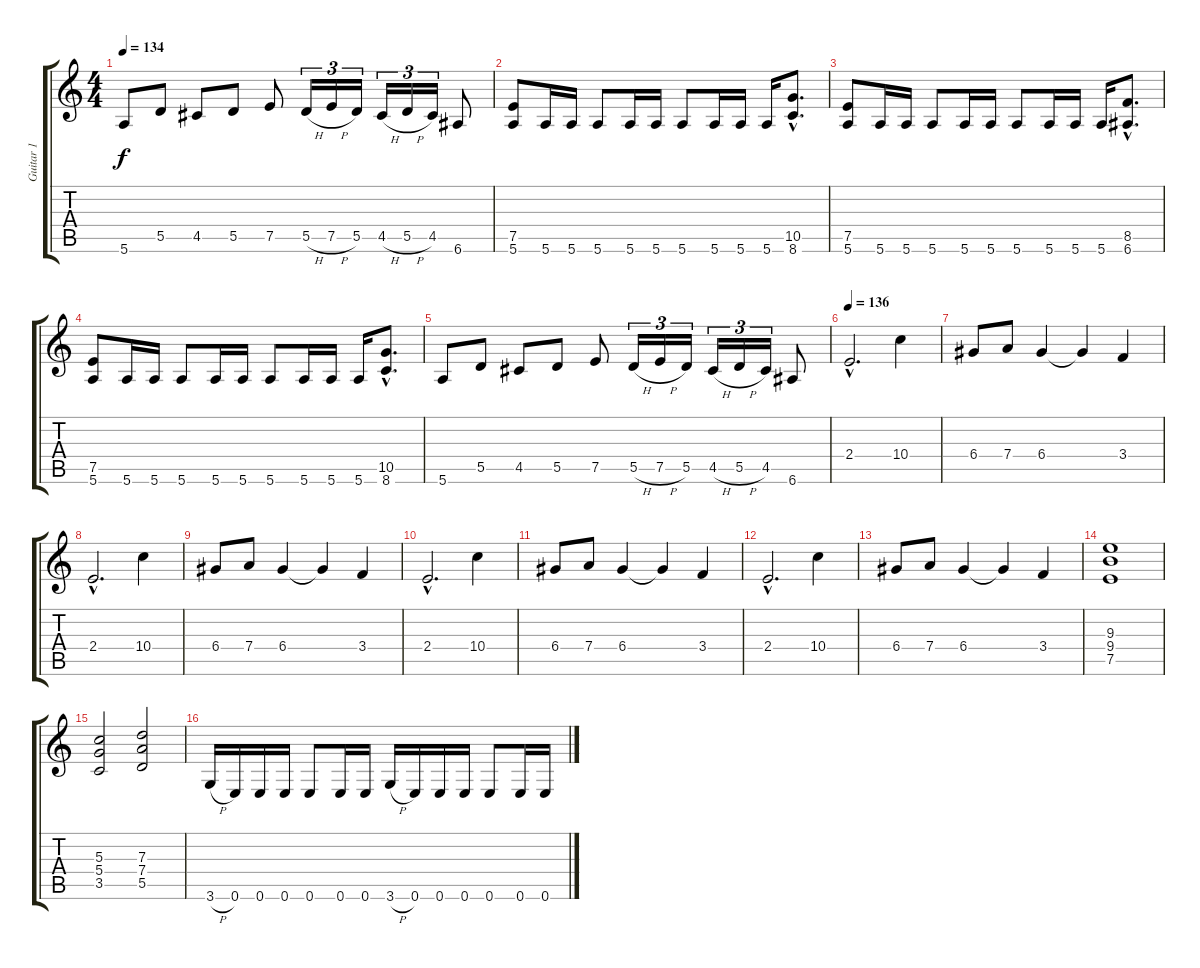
\track ("Guitar 1" "Guitar 1") {instrument distortionguitar}
\staff {score tabs}
\tuning (E4 B3 G3 D3 A2 E2) {hide}
\ts (4 4)
\tempo 134
\clef g2
\ks c
5.6.8{dy f} 5.5.8 4.5.8 5.5.8 7.5.8 5.5{h}.16{tu (3 2)} 7.5{h}.16{tu (3 2)} 5.5.16{tu (3 2)} 4.5{h}.16{tu (3 2)} 5.5{h}.16{tu (3 2)} 4.5.16{tu (3 2)} 6.6.8 |
(7.5 5.6).8 5.6.16 5.6.16 5.6.8 5.6.16 5.6.16 5.6.8 5.6.16 5.6.16 5.6.16 (10.5{hac} 8.6{hac}).8{d} |
(7.5 5.6).8 5.6.16 5.6.16 5.6.8 5.6.16 5.6.16 5.6.8 5.6.16 5.6.16 5.6.16 (8.5{hac} 6.6{hac}).8{d} |
(7.5 5.6).8 5.6.16 5.6.16 5.6.8 5.6.16 5.6.16 5.6.8 5.6.16 5.6.16 5.6.16 (10.5{hac} 8.6{hac}).8{d} |
5.6.8 5.5.8 4.5.8 5.5.8 7.5.8 5.5{h}.16{tu (3 2)} 7.5{h}.16{tu (3 2)} 5.5.16{tu (3 2)} 4.5{h}.16{tu (3 2)} 5.5{h}.16{tu (3 2)} 4.5.16{tu (3 2)} 6.6.8 |
\tempo 136
2.4{hac}.2{d} 10.4.4 |
6.4.8 7.4.8 6.4.4 6.4{t}.4 3.4.4 |
2.4{hac}.2{d} 10.4.4 |
6.4.8 7.4.8 6.4.4 6.4{t}.4 3.4.4 |
2.4{hac}.2{d} 10.4.4 |
6.4.8 7.4.8 6.4.4 6.4{t}.4 3.4.4 |
2.4{hac}.2{d} 10.4.4 |
6.4.8 7.4.8 6.4.4 6.4{t}.4 3.4.4 |
(9.3 9.4 7.5).1 |
(5.3 5.4 3.5).2 (7.3 7.4 5.5).2 |
3.6{h}.16 0.6.16 0.6.16 0.6.16 0.6.8 0.6.16 0.6.16 3.6{h}.16 0.6.16 0.6.16 0.6.16 0.6.8 0.6.16 0.6.16
